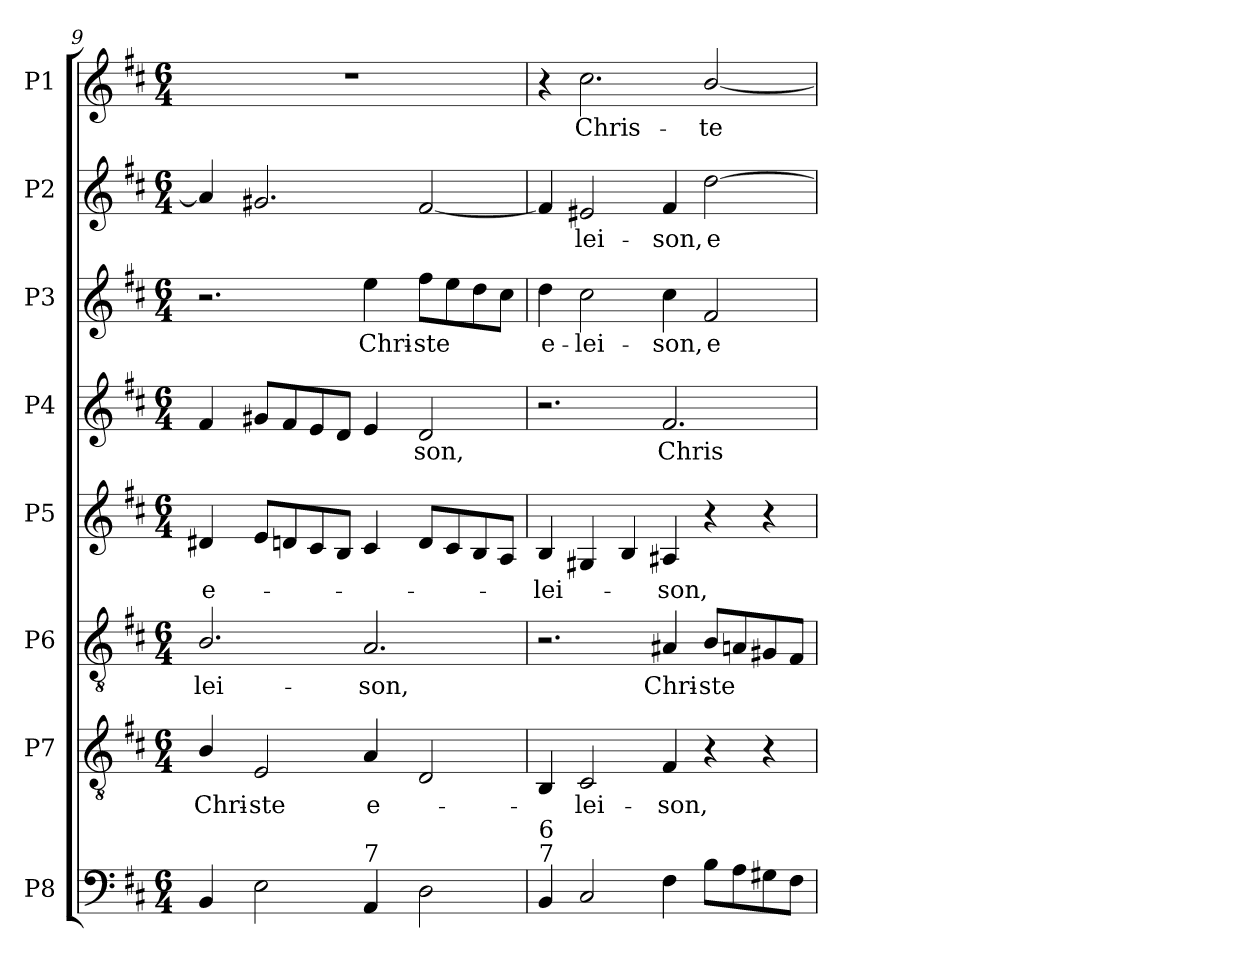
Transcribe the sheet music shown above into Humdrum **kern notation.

**kern	**kern	**text	**kern	**text	**kern	**text	**kern	**text	**kern	**text	**kern	**text	**kern	**text
*part8	*part7	*part7	*part6	*part6	*part5	*part5	*part4	*part4	*part3	*part3	*part2	*part2	*part1	*part1
*staff8	*staff7	*staff7	*staff6	*staff6	*staff5	*staff5	*staff4	*staff4	*staff3	*staff3	*staff2	*staff2	*staff1	*staff1
*I"P8	*I"P7	*	*I"P6	*	*I"P5	*	*I"P4	*	*I"P3	*	*I"P2	*	*I"P1	*
*clefF4	*clefGv2	*	*clefGv2	*	*clefG2	*	*clefG2	*	*clefG2	*	*clefG2	*	*clefG2	*
*	*ITrd7c12	*	*ITrd7c12	*	*	*	*	*	*	*	*	*	*	*
*k[f#c#]	*k[f#c#]	*	*k[f#c#]	*	*k[f#c#]	*	*k[f#c#]	*	*k[f#c#]	*	*k[f#c#]	*	*k[f#c#]	*
*D:	*D:	*	*D:	*	*D:	*	*D:	*	*D:	*	*D:	*	*D:	*
*M6/4	*M6/4	*	*M6/4	*	*M6/4	*	*M6/4	*	*M6/4	*	*M6/4	*	*M6/4	*
=9	=9	=9	=9	=9	=9	=9	=9	=9	=9	=9	=9	=9	=9	=9
!	!	!LO:LY:b:color=#000000	!	!	!	!	!	!	!	!	!	!	!	!
!	!	!	!	!LO:LY:b:color=#000000	!	!	!	!	!	!	!	!	!	!
!	!	!	!	!	!	!LO:LY:b:color=#000000	!	!	!	!	!	!	!LO:N:vis=1	!
4BBi/	4BBi/	Chri-	2.BBi/	lei-	4d#Xi/	e-	4f#i/	.	2.r	.	4ai/]	.	1.r	.
!	!	!LO:LY:b:color=#000000	!	!	!	!	!	!	!	!	!	!	!	!
2Ei\	2EEi/	-ste	.	.	8ei/L	.	8g#Xi/L	.	.	.	2.g#Xi/	.	.	.
.	.	.	.	.	8dni/	.	8f#i/	.	.	.	.	.	.	.
.	.	.	.	.	8c#i/	.	8ei/	.	.	.	.	.	.	.
.	.	.	.	.	8Bi/J	.	8di/J	.	.	.	.	.	.	.
!	!	!LO:LY:b:color=#000000	!	!	!	!	!	!	!	!	!	!	!	!
!	!	!	!	!LO:LY:b:color=#000000	!	!	!	!	!	!	!	!	!	!
!LO:TX:a:t=7	!	!	!	!	!	!	!	!	!	!	!	!	!	!
!	!	!	!	!	!	!	!	!	!	!LO:LY:b:color=#000000	!	!	!	!
4AAi/	4AAi/	e-	2.AAi/	-son,	4c#i/	.	4ei/	.	4eei\	-Chri-	.	.	.	.
!	!	!	!	!	!	!	!	!LO:LY:b:color=#000000	!	!	!	!	!	!
!	!	!	!	!	!	!	!	!	!	!LO:LY:b:color=#000000	!	!	!	!
2Di\	2DDi/	.	.	.	8di/L	.	2di/	-son,	8ff#i\L	-ste	[2f#i/	.	.	.
.	.	.	.	.	8c#i/	.	.	.	8eei\	.	.	.	.	.
.	.	.	.	.	8Bi/	.	.	.	8ddi\	.	.	.	.	.
.	.	.	.	.	8Ai/J	.	.	.	8cc#i\J	.	.	.	.	.
!!LO:PB:g=z
=10	=10	=10	=10	=10	=10	=10	=10	=10	=10	=10	=10	=10	=10	=10
!	!	!	!	!	!	!LO:LY:b:color=#000000	!	!	!	!	!	!	!	!
!LO:TX:a:t=7	!	!	!	!	!	!	!	!	!	!	!	!	!	!
!LO:TX:a:t=6	!	!	!	!	!	!	!	!	!	!	!	!	!	!
!	!	!	!	!	!	!	!	!	!	!LO:LY:b:color=#000000	!	!	!	!
4BBi/	4BBBi/	.	2.r	.	4Bi/	-lei-	2.r	.	4ddi\	e-	4f#i/]	.	4r	.
!	!	!LO:LY:b:color=#000000	!	!	!	!	!	!	!	!	!	!	!	!
!	!	!	!	!	!	!	!	!	!	!LO:LY:b:color=#000000	!	!	!	!
!	!	!	!	!	!	!	!	!	!	!	!	!LO:LY:b:color=#000000	!	!
!	!	!	!	!	!	!	!	!	!	!	!	!	!	!LO:LY:b:color=#000000
2C#i/	2CC#i/	-lei-	.	.	4G#Xi/	.	.	.	2cc#i\	-lei-	2e#Xi/	-lei-	2.cc#i\	Chris-
.	.	.	.	.	4Bi/	.	.	.	.	.	.	.	.	.
!	!	!LO:LY:b:color=#000000	!	!	!	!	!	!	!	!	!	!	!	!
!	!	!	!	!LO:LY:b:color=#000000	!	!	!	!	!	!	!	!	!	!
!	!	!	!	!	!	!LO:LY:b:color=#000000	!	!	!	!	!	!	!	!
!	!	!	!	!	!	!	!	!LO:LY:b:color=#000000	!	!	!	!	!	!
!	!	!	!	!	!	!	!	!	!	!LO:LY:b:color=#000000	!	!	!	!
!	!	!	!	!	!	!	!	!	!	!	!	!LO:LY:b:color=#000000	!	!
4F#i\	4FF#i/	-son,	4AA#Xi/	Chri-	4A#Xi/	-son,	2.f#i/	Chris-	4cc#i\	-son,	4f#i/	-son,	.	.
!	!	!	!	!LO:LY:b:color=#000000	!	!	!	!	!	!	!	!	!	!
!	!	!	!	!	!	!	!	!	!	!LO:LY:b:color=#000000	!	!	!	!
!	!	!	!	!	!	!	!	!	!	!	!	!LO:LY:b:color=#000000	!	!
!	!	!	!	!	!	!	!	!	!	!	!	!	!	!LO:LY:b:color=#000000
8Bi\L	4r	.	8BBi/L	-ste	4r	.	.	.	2f#i/	e-	[2ddi\	e-	[2bi/	-te
8Ai\	.	.	8AAni/	.	.	.	.	.	.	.	.	.	.	.
8G#Xi\	4r	.	8GG#Xi/	.	4r	.	.	.	.	.	.	.	.	.
8F#i\J	.	.	8FF#i/J	.	.	.	.	.	.	.	.	.	.	.
=	=	=	=	=	=	=	=	=	=	=	=	=	=	=
*-	*-	*-	*-	*-	*-	*-	*-	*-	*-	*-	*-	*-	*-	*-
